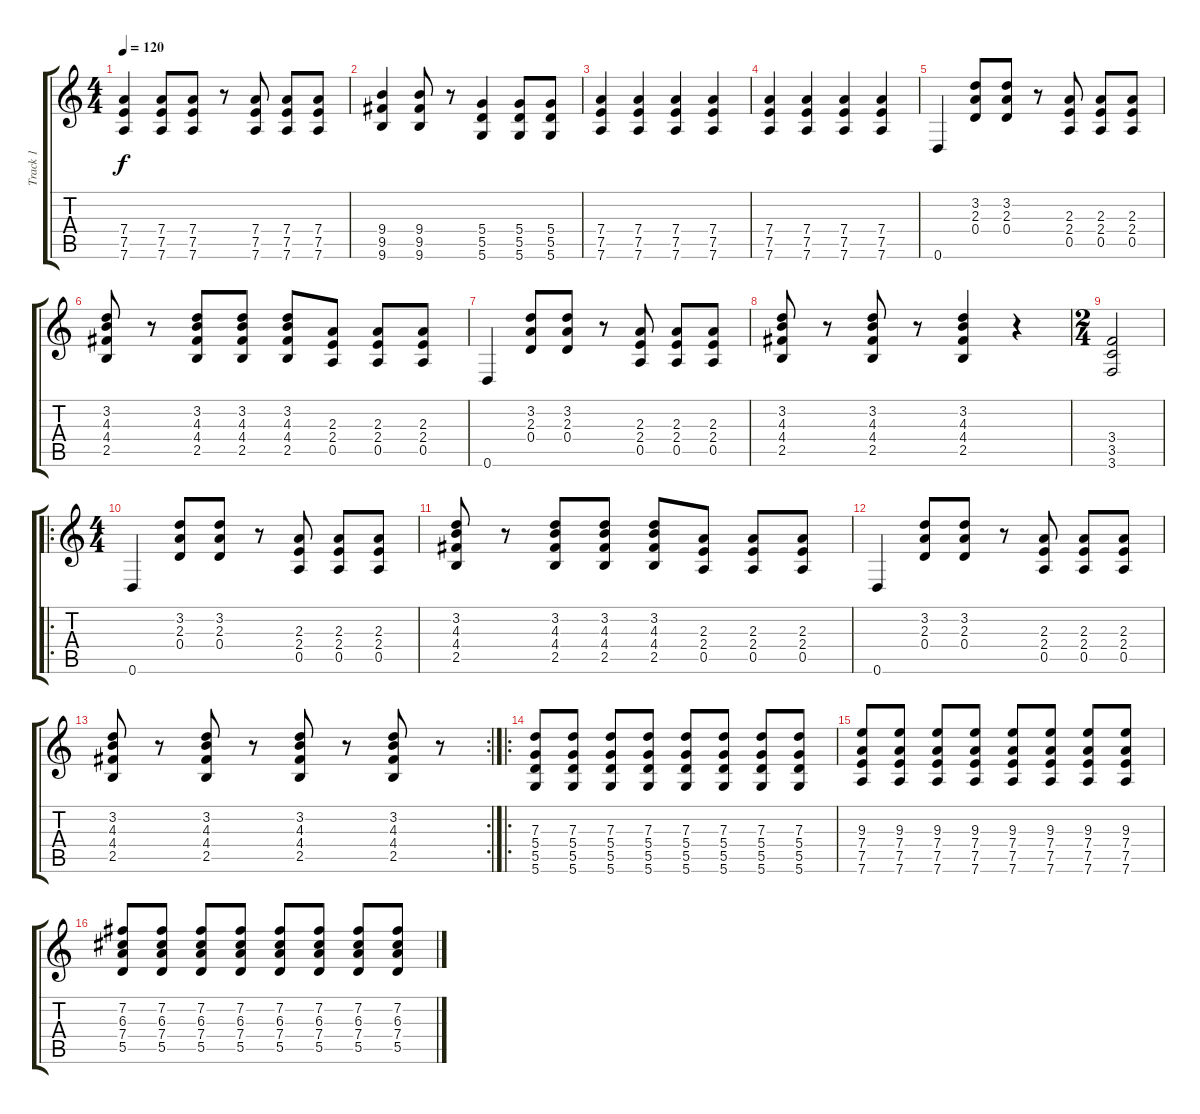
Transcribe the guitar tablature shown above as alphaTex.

\track ("Track 1" "Track 1") {instrument overdrivenguitar}
\staff {score tabs}
\tuning (E4 B3 G3 D3 A2 D2) {hide}
\ts (4 4)
\tempo 120
\clef g2
\ks c
(7.4 7.5 7.6).4{dy f} (7.4 7.5 7.6).8 (7.4 7.5 7.6).8 r.8 (7.4 7.5 7.6).8 (7.4 7.5 7.6).8 (7.4 7.5 7.6).8 |
(9.4 9.5 9.6).4 (9.4 9.5 9.6).8 r.8 (5.4 5.5 5.6).4 (5.4 5.5 5.6).8 (5.4 5.5 5.6).8 |
(7.4 7.5 7.6).4 (7.4 7.5 7.6).4 (7.4 7.5 7.6).4 (7.4 7.5 7.6).4 |
(7.4 7.5 7.6).4 (7.4 7.5 7.6).4 (7.4 7.5 7.6).4 (7.4 7.5 7.6).4 |
0.6.4 (3.2 2.3 0.4).8 (3.2 2.3 0.4).8 r.8 (2.3 2.4 0.5).8 (2.3 2.4 0.5).8 (2.3 2.4 0.5).8 |
(3.2 4.3 4.4 2.5).8 r.8 (3.2 4.3 4.4 2.5).8 (3.2 4.3 4.4 2.5).8 (3.2 4.3 4.4 2.5).8 (2.3 2.4 0.5).8 (2.3 2.4 0.5).8 (2.3 2.4 0.5).8 |
0.6.4 (3.2 2.3 0.4).8 (3.2 2.3 0.4).8 r.8 (2.3 2.4 0.5).8 (2.3 2.4 0.5).8 (2.3 2.4 0.5).8 |
(3.2 4.3 4.4 2.5).8 r.8 (3.2 4.3 4.4 2.5).8 r.8 (3.2 4.3 4.4 2.5).4 r.4 |
\ts (2 4)
(3.4 3.5 3.6).2 |
\ro
\ts (4 4)
0.6.4 (3.2 2.3 0.4).8 (3.2 2.3 0.4).8 r.8 (2.3 2.4 0.5).8 (2.3 2.4 0.5).8 (2.3 2.4 0.5).8 |
(3.2 4.3 4.4 2.5).8 r.8 (3.2 4.3 4.4 2.5).8 (3.2 4.3 4.4 2.5).8 (3.2 4.3 4.4 2.5).8 (2.3 2.4 0.5).8 (2.3 2.4 0.5).8 (2.3 2.4 0.5).8 |
0.6.4 (3.2 2.3 0.4).8 (3.2 2.3 0.4).8 r.8 (2.3 2.4 0.5).8 (2.3 2.4 0.5).8 (2.3 2.4 0.5).8 |
\rc 2
(3.2 4.3 4.4 2.5).8 r.8 (3.2 4.3 4.4 2.5).8 r.8 (3.2 4.3 4.4 2.5).8 r.8 (3.2 4.3 4.4 2.5).8 r.8 |
\ro
(7.3 5.4 5.5 5.6).8 (7.3 5.4 5.5 5.6).8 (7.3 5.4 5.5 5.6).8 (7.3 5.4 5.5 5.6).8 (7.3 5.4 5.5 5.6).8 (7.3 5.4 5.5 5.6).8 (7.3 5.4 5.5 5.6).8 (7.3 5.4 5.5 5.6).8 |
(9.3 7.4 7.5 7.6).8 (9.3 7.4 7.5 7.6).8 (9.3 7.4 7.5 7.6).8 (9.3 7.4 7.5 7.6).8 (9.3 7.4 7.5 7.6).8 (9.3 7.4 7.5 7.6).8 (9.3 7.4 7.5 7.6).8 (9.3 7.4 7.5 7.6).8 |
(7.2 6.3 7.4 5.5).8 (7.2 6.3 7.4 5.5).8 (7.2 6.3 7.4 5.5).8 (7.2 6.3 7.4 5.5).8 (7.2 6.3 7.4 5.5).8 (7.2 6.3 7.4 5.5).8 (7.2 6.3 7.4 5.5).8 (7.2 6.3 7.4 5.5).8
